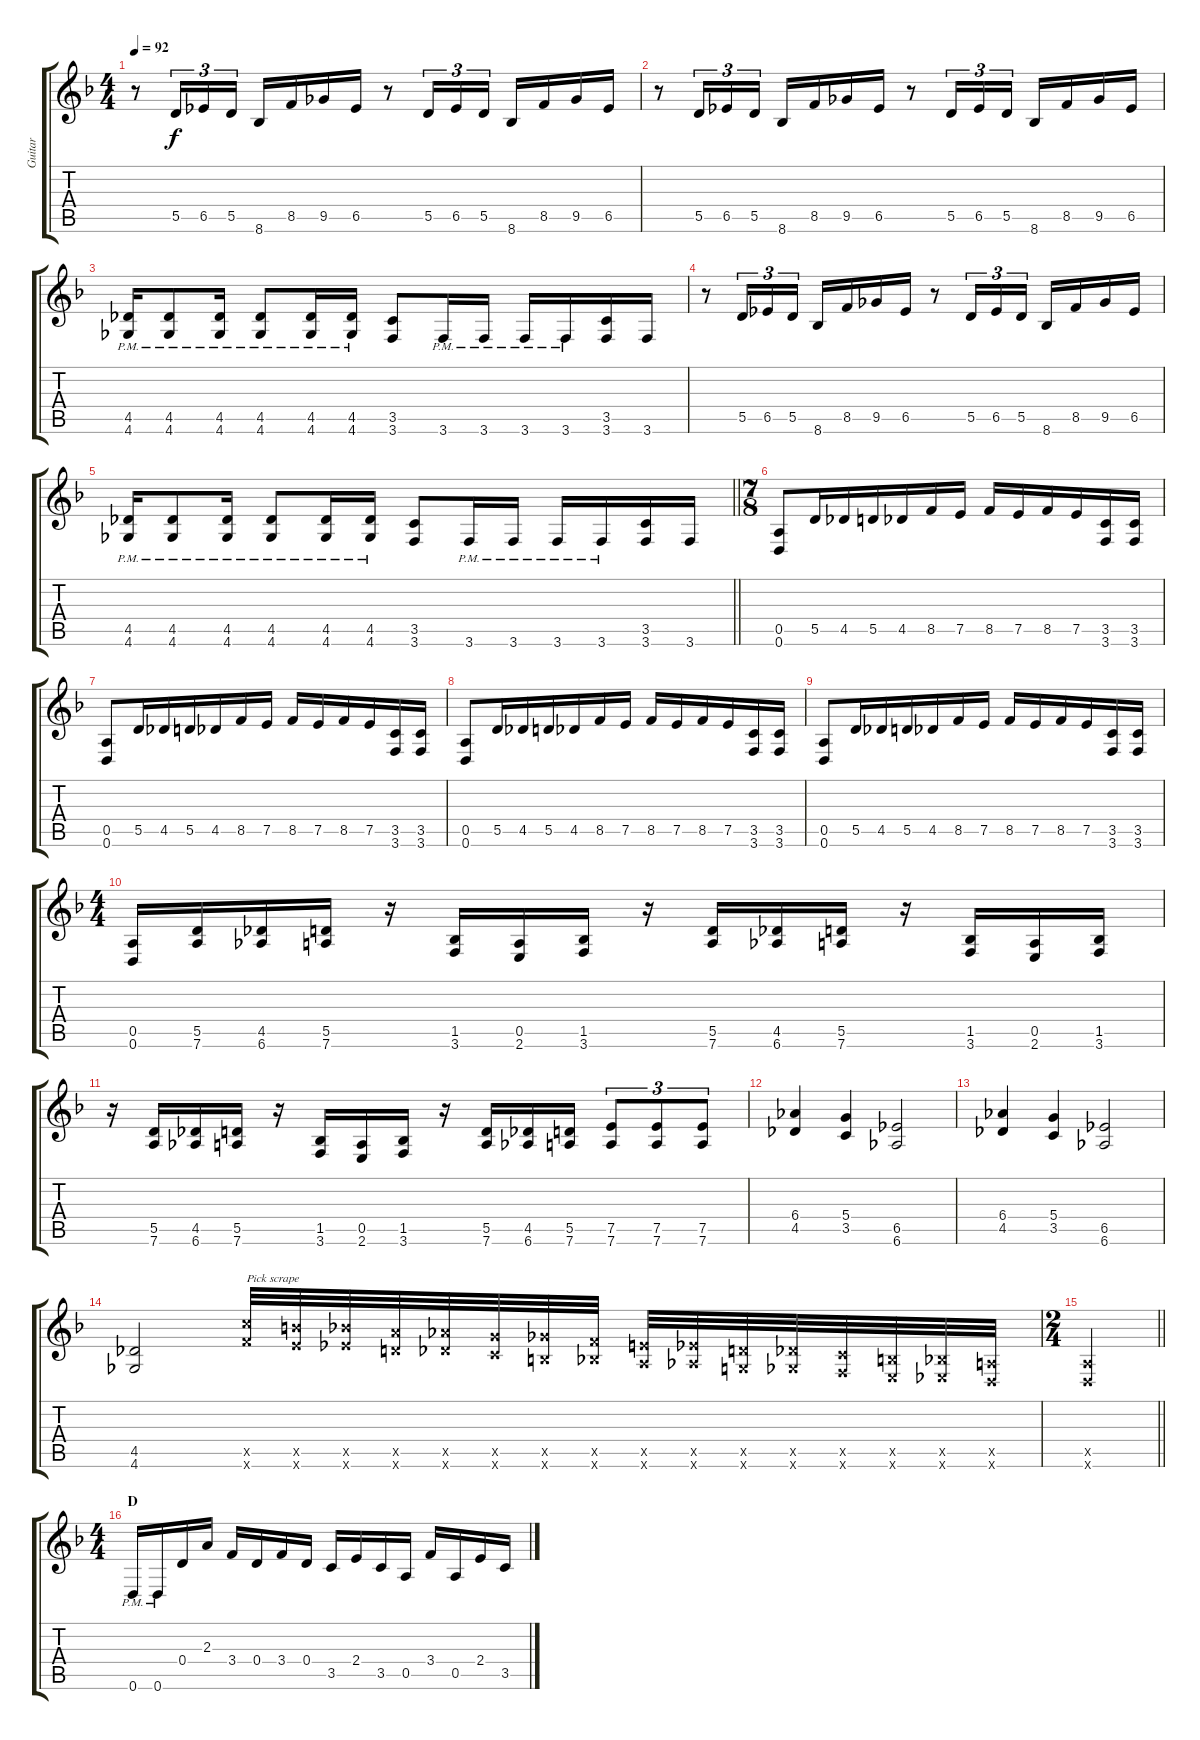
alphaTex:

\track ("Guitar" "Guitar") {instrument overdrivenguitar}
\staff {score tabs}
\tuning (E4 B3 G3 D3 A2 D2) {hide}
\ts (4 4)
\section ("" "")
\tempo 92
\clef g2
\ks f
r.8{dy f} 5.5.16{tu (3 2)} 6.5.16{tu (3 2)} 5.5.16{tu (3 2)} 8.6.16 8.5.16 9.5.16 6.5.16 r.8 5.5.16{tu (3 2)} 6.5.16{tu (3 2)} 5.5.16{tu (3 2)} 8.6.16 8.5.16 9.5.16 6.5.16 |
r.8 5.5.16{tu (3 2)} 6.5.16{tu (3 2)} 5.5.16{tu (3 2)} 8.6.16 8.5.16 9.5.16 6.5.16 r.8 5.5.16{tu (3 2)} 6.5.16{tu (3 2)} 5.5.16{tu (3 2)} 8.6.16 8.5.16 9.5.16 6.5.16 |
(4.5{pm} 4.6{pm}).16 (4.5{pm} 4.6{pm}).8 (4.5{pm} 4.6{pm}).16 (4.5{pm} 4.6{pm}).8 (4.5{pm} 4.6{pm}).16 (4.5{pm} 4.6{pm}).16 (3.5 3.6).8 3.6{pm}.16 3.6{pm}.16 3.6{pm}.16 3.6{pm}.16 (3.5 3.6).16 3.6.16 |
r.8 5.5.16{tu (3 2)} 6.5.16{tu (3 2)} 5.5.16{tu (3 2)} 8.6.16 8.5.16 9.5.16 6.5.16 r.8 5.5.16{tu (3 2)} 6.5.16{tu (3 2)} 5.5.16{tu (3 2)} 8.6.16 8.5.16 9.5.16 6.5.16 |
\barLineRight lightlight
(4.5{pm} 4.6{pm}).16 (4.5{pm} 4.6{pm}).8 (4.5{pm} 4.6{pm}).16 (4.5{pm} 4.6{pm}).8 (4.5{pm} 4.6{pm}).16 (4.5{pm} 4.6{pm}).16 (3.5 3.6).8 3.6{pm}.16 3.6{pm}.16 3.6{pm}.16 3.6{pm}.16 (3.5 3.6).16 3.6.16 |
\ts (7 8)
\section ("" "")
(0.5 0.6).8 5.5.16 4.5.16 5.5.16 4.5.16 8.5.16 7.5.16 8.5.16 7.5.16 8.5.16 7.5.16 (3.5 3.6).16 (3.5 3.6).16 |
(0.5 0.6).8 5.5.16 4.5.16 5.5.16 4.5.16 8.5.16 7.5.16 8.5.16 7.5.16 8.5.16 7.5.16 (3.5 3.6).16 (3.5 3.6).16 |
(0.5 0.6).8 5.5.16 4.5.16 5.5.16 4.5.16 8.5.16 7.5.16 8.5.16 7.5.16 8.5.16 7.5.16 (3.5 3.6).16 (3.5 3.6).16 |
(0.5 0.6).8 5.5.16 4.5.16 5.5.16 4.5.16 8.5.16 7.5.16 8.5.16 7.5.16 8.5.16 7.5.16 (3.5 3.6).16 (3.5 3.6).16 |
\ts (4 4)
(0.5 0.6).16 (5.5 7.6).16 (4.5 6.6).16 (5.5 7.6).16 r.16 (1.5 3.6).16 (0.5 2.6).16 (1.5 3.6).16 r.16 (5.5 7.6).16 (4.5 6.6).16 (5.5 7.6).16 r.16 (1.5 3.6).16 (0.5 2.6).16 (1.5 3.6).16 |
r.16 (5.5 7.6).16 (4.5 6.6).16 (5.5 7.6).16 r.16 (1.5 3.6).16 (0.5 2.6).16 (1.5 3.6).16 r.16 (5.5 7.6).16 (4.5 6.6).16 (5.5 7.6).16 (7.5 7.6).8{tu (3 2)} (7.5 7.6).8{tu (3 2)} (7.5 7.6).8{tu (3 2)} |
(6.4 4.5).4 (5.4 3.5).4 (6.5 6.6).2 |
(6.4 4.5).4 (5.4 3.5).4 (6.5 6.6).2 |
(4.5 4.6).2 (15.5{x} 15.6{x}).32{txt "Pick scrape"} (14.5{x} 14.6{x}).32 (13.5{x} 13.6{x}).32 (12.5{x} 12.6{x}).32 (11.5{x} 11.6{x}).32 (10.5{x} 10.6{x}).32 (9.5{x} 9.6{x}).32 (8.5{x} 8.6{x}).32 (7.5{x} 7.6{x}).32 (6.5{x} 6.6{x}).32 (5.5{x} 5.6{x}).32 (4.5{x} 4.6{x}).32 (3.5{x} 3.6{x}).32 (2.5{x} 2.6{x}).32 (1.5{x} 1.6{x}).32 (0.5{x} 0.6{x}).32 |
\ts (2 4)
\barLineRight lightlight
(0.5{x} 0.6{x}).2 |
\ts (4 4)
\section ("" "D")
0.6{pm}.16 0.6{pm}.16 0.4.16 2.3.16 3.4.16 0.4.16 3.4.16 0.4.16 3.5.16 2.4.16 3.5.16 0.5.16 3.4.16 0.5.16 2.4.16 3.5.16
